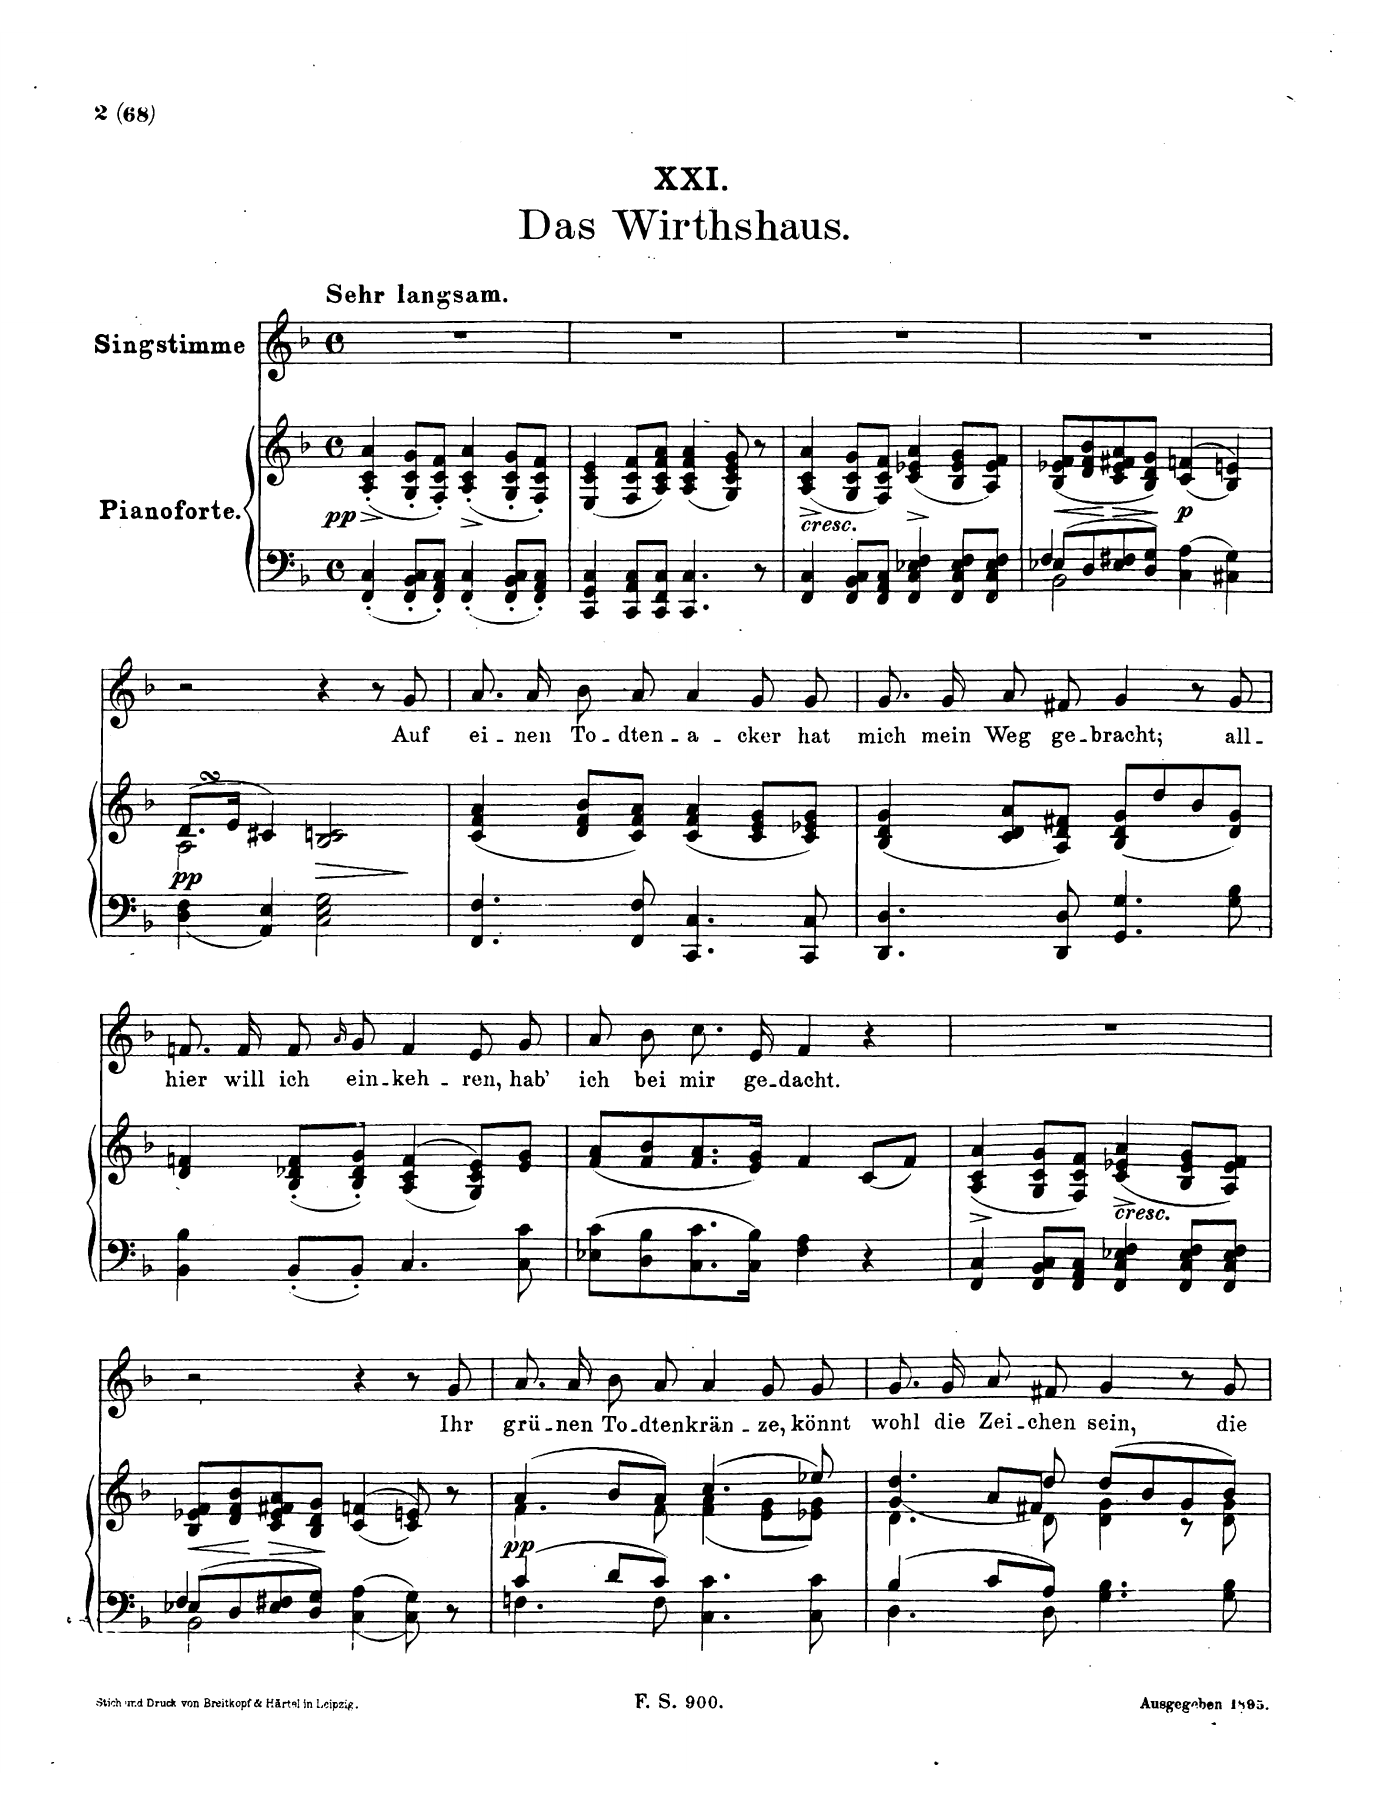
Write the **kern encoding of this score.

**kern	**kern	**dynam	**kern	**text
*part2	*part2	*part2	*part1	*part1
*staff3	*staff2	*staff2/3	*staff1	*staff1
*I"Pianoforte	*	*	*I"Voice	*
*I'Pno	*	*	*	*
*clefF4	*clefG2	*	*clefG2	*
*k[b-]	*k[b-]	*	*k[b-]	*
*M4/4	*M4/4	*	*M4/4	*
*met(c)	*met(c)	*	*met(c)	*
=1	=1	=1	=1	=1
!	!	!	!LO:TX:a:B:t=Sehr langsam	!
!	!	!LO:DY:b	!	!
4FF/'<^> 4C/'<^>	(4A/' 4c/' 4a/'	pp	1r	.
8FF/' 8BB-/' 8C/'L	8G/' 8c/' 8g/'L	.	.	.
8FF/' 8AA/' 8C/'J	8F/' 8c/' 8f/'J)	.	.	.
4FF/'^> 4C/'^>	(4A/ 4c/ 4a/	.	.	.
8FF/' 8BB-/' 8C/'L	8G/' 8c/' 8g/'L	.	.	.
8FF/' 8AA/' 8C/'J	8F/' 8c/' 8f/'J)	.	.	.
=2	=2	=2	=2	=2
4CC/ 4GG/ 4C/	(4E/ 4c/ 4e/	.	1r	.
8CC/ 8AA/ 8C/L	8F/ 8c/ 8f/L	.	.	.
8CC/ 8FF/ 8C/J	8A/ 8c/ 8f/ 8a/J)	.	.	.
4.CC/ 4.C/	(4A/ 4c/ 4f/ 4a/	.	.	.
.	8G/ 8c/ 8e/ 8g/)	.	.	.
8r	8r	.	.	.
=3	=3	=3	=3	=3
!	!LO:TX:b:i:t=cresc.	!	!	!
4FF/^> 4C/^>	(4A/ 4c/ 4a/	.	1r	.
8FF/ 8BB-/ 8C/L	8G/ 8c/ 8g/L	.	.	.
8FF/ 8AA/ 8C/J	8F/ 8c/ 8f/J)	.	.	.
4FF/^> 4C/^> 4E-X/^> 4F/^>	(4c/ 4e-X/ 4a/	.	.	.
8FF/ 8C/ 8E-/ 8F/L	8B-/ 8e-/ 8g/L	.	.	.
8FF/ 8C/ 8E-/ 8F/J	8A/ 8e-/ 8f/J)	.	.	.
=4	=4	=4	=4	=4
*^	*	*	*	*
*	*^	*	*	*	*
!	!	!	!	!LO:HP:b	!	!
8E-X/L	2BB-\	4F/	(8B-/ 8e-X/ 8f/L	<	1r	.
8D/	.	.	8d/ 8f/ 8b-/	[	.	.
!	!	!	!	!LO:HP:b	!	!
8E-/ 8F#X/	.	4ryy	8c/ 8e-/ 8f#X/ 8a/	>	.	.
8D/ 8G/J	.	.	8B-/ 8d/ 8g/J)	]	.	.
!	!	!	!	!LO:DY:b	!	!
4C\ 4A\	2ryy	2ryy	((4c/ 4fn/	p	.	.
4C#X\ 4G\	.	.	4B-/ 4en/))	.	.	.
*v	*v	*v	*	*	*	*
=5	=5	=5	=5	=5
*	*^	*	*	*
!	!	!	!LO:DY:a=2	!	!
4D\ 4F\	(8.dsSSS/L	2A\	pp	2r	.
.	16e/Jk	.	.	.	.
4AA/ 4E/	4c#X/)	.	.	.	.
!	!	!	!LO:HP:b	!	!
2C\ 2E\ 2G\	2cn/	2B-/	>	4r	.
.	.	.	.	8r	.
.	.	.	.	8g/	Auf
*	*v	*v	*	*	*
.	.	]	.	.
=6	=6	=6	=6	=6
4.FF/ 4.F/	(4c/ 4f/ 4a/	.	8.a/L	ei-
.	.	.	16a/Jk	-nen
.	8d/ 8f/ 8b-/L	.	8b-/L	To-
8FF/ 8F/	8c/ 8f/ 8a/J)	.	8a/J	-dten-
4.CC/ 4.C/	(4c/ 4f/ 4a/	.	4a/	-a-
.	8c/ 8e/ 8g/L	.	8g/L	-cker
8CC/ 8C/	8c/ 8e-X/ 8g/J)	.	8g/J	hat
=7	=7	=7	=7	=7
4.DD/ 4.D/	(4B-/ 4d/ 4g/	.	8.g/L	mich
.	.	.	16g/Jk	mein
.	8c/ 8d/ 8a/L	.	8a/L	Weg
8DD/ 8D/	8A/ 8d/ 8f#X/J)	.	8f#X/J	ge-
4.GG/ 4.G/	(8B-/ 8d/ 8g/L	.	4g/	-bracht.
.	8dd/	.	.	.
.	8b-/	.	8r	.
8G\ 8B-\	8d/ 8g/J)	.	8g/	all-
=8	=8	=8	=8	=8
4BB-\ 4B-\	4d/ 4fn/	.	8.fn/L	-hier
.	.	.	16f/Jk	will
8BB-'/L	(8B-/' 8d-X/' 8f/'L	.	8f/L	ich
.	.	.	(16qa/	.
8BB-'/J	8B-/' 8d-/' 8g/'J)	.	8g/J)	ein-
4.C/	(>(4A/ 4c/ 4f/	.	4f/	-keh-
.	8G/ 8c/ 8e/L))	.	8e/L	-ren,
8C\ 8c\	8e/ 8g/J	.	8g/J	hab’
=9	=9	=9	=9	=9
8E-X\ 8c\L	(8f/ 8a/L	.	8a/L	ich
8D\ 8B-\	8f/ 8b-/	.	8b-/J	bei
8.C\ 8.c\	8.f/ 8.a/	.	8.cc/L	mir
16C\ 16B-\Jk	16e/ 16g/Jk)	.	16e/Jk	ge-
4F\ 4A\	4f/	.	4f/	-dacht.
4r	(8c/L	.	4r	.
.	8f/J)	.	.	.
=10	=10	=10	=10	=10
4FF/^> 4C/^>	(4A/ 4c/ 4a/	.	1r	.
8FF/ 8BB-/ 8C/L	8G/ 8c/ 8g/L	.	.	.
8FF/ 8AA/ 8C/J	8F/ 8c/ 8f/J)	.	.	.
!	!LO:TX:b:i:t=cresc.	!	!	!
4FF/^> 4C/^> 4E-X/^> 4F/^>	(4c/ 4e-X/ 4a/	.	.	.
8FF/ 8C/ 8E-/ 8F/L	8B-/ 8e-/ 8g/L	.	.	.
8FF/ 8C/ 8E-/ 8F/J	8A/ 8e-/ 8f/J)	.	.	.
=11	=11	=11	=11	=11
*^	*	*	*	*
*	*^	*	*	*	*
!	!	!	!	!LO:HP:b	!	!
8E-X/L	2BB-\	4F/	(8B-/ 8e-X/ 8f/L	<	2r	.
8D/	.	.	8d/ 8f/ 8b-/	.	.	.
!	!	!	!	!LO:HP:n=1:b	!	!
8E-/ 8F#X/	.	4ryy	8c/ 8e-/ 8f#X/ 8a/	[ >	.	.
8D/ 8G/J	.	.	8B-/ 8d/ 8g/J)	]	.	.
4C\ 4A\	2ryy	2ryy	((4c/ 4fn/	.	4r	.
8C\ 8G\	.	.	8c/ 8en/))	.	8r	.
8r	.	.	8r	.	8g/	Ihr
*	*v	*v	*	*	*	*
=12	=12	=12	=12	=12	=12
*	*	*^	*	*	*
!	!	!	!	!LO:DY:b	!	!
4c/	4.Fn\	(4a/	4.f\	pp	8.a/L	grü-
.	.	.	.	.	16a/Jk	-nen
8d/L	.	8b-/L	.	.	8b-/L	To-
8c/J	8F\	8a/J)	8f\	.	8a/J	-dten-
4.c\	4.C\	(4.cc/	(4f\ 4a\	.	4a/	-krän-
.	.	.	8e\ 8g\L)	.	8g/L	-ze,
8c\	8C\	8ee-X/)	8e-X\ 8g\J	.	8g/J	könnt
=13	=13	=13	=13	=13	=13	=13
*	*	*	*^	*	*	*
4B-/	4.D\	4.dd/	(<4g/	4.d\	.	8.g/L	wohl
.	.	.	.	.	.	16g/Jk	die
8c/L	.	.	8a/L	.	.	8a/L	Zei-
8A/J	8D\	8dd/	8f#X/J	8d\)	.	8f#X/J	-chen
4.G\ 4.B-\	2ryy	8dd/L	4d\ 4g\	2ryy	.	4g/	sein,
.	.	8b-/	.	.	.	.	.
.	.	8g/	8r	.	.	8r	.
8G\ 8B-\	.	8b-/J	8d\ 8g\	.	.	8g/	die
*v	*v	*	*	*	*	*	*
*	*v	*v	*v	*	*	*
=	=	=	=	=
*-	*-	*-	*-	*-
